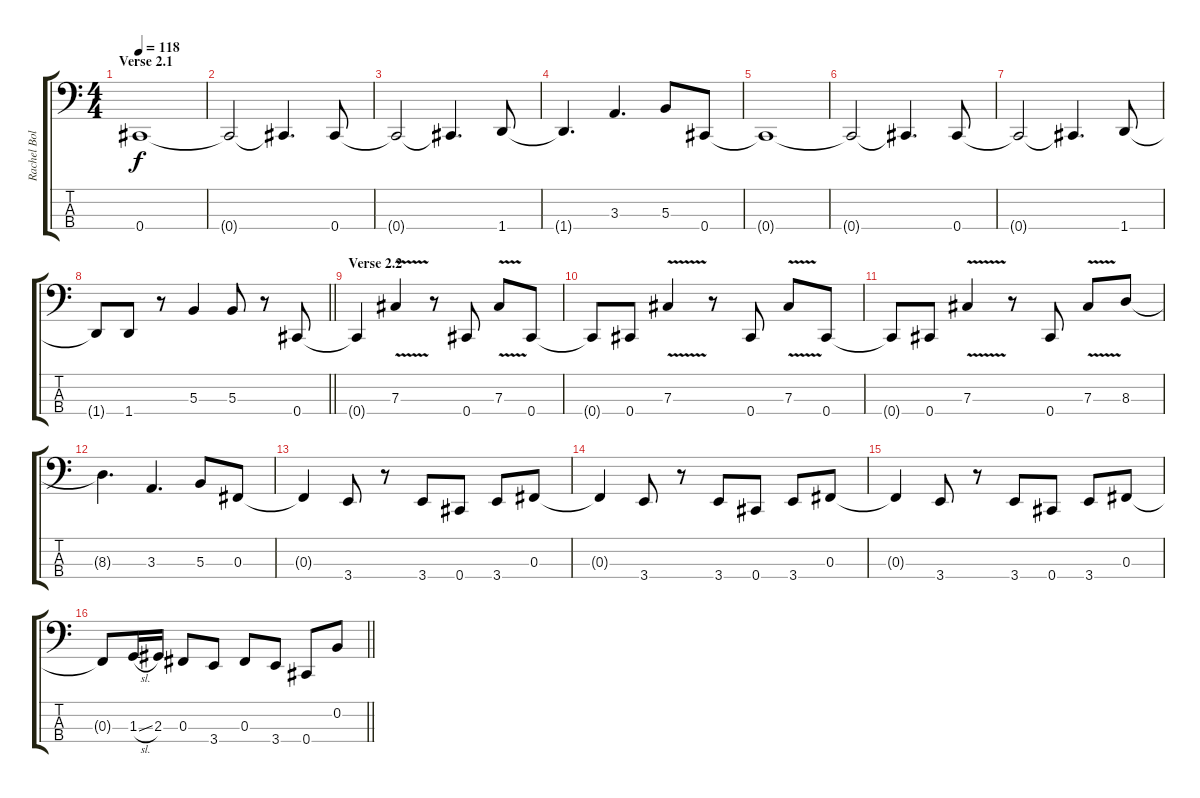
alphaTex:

\track ("Rachel Bolan" "Rachel Bol") {instrument electricbasspick}
\staff {score tabs}
\tuning (E2 B1 Gb1 Db1) {hide}
\ts (4 4)
\section ("" "Verse 2.1")
\tempo 118
\clef f4
\ks c
0.4.1{dy f} |
0.4{t}.2 0.4{t}.4{d} 0.4.8 |
0.4{t}.2 0.4{t}.4{d} 1.4.8 |
1.4{t}.4{d} 3.3.4{d} 5.3.8 0.4.8 |
0.4{t}.1 |
0.4{t}.2 0.4{t}.4{d} 0.4.8 |
0.4{t}.2 0.4{t}.4{d} 1.4.8 |
\barLineRight lightlight
1.4{t}.8 1.4.8 r.8 5.3.4 5.3.8 r.8 0.4.8 |
\section ("" "Verse 2.2")
0.4{t}.4 7.3{v}.4 r.8 0.4.8 7.3{v}.8 0.4.8 |
0.4{t}.8 0.4.8 7.3{v}.4 r.8 0.4.8 7.3{v}.8 0.4.8 |
0.4{t}.8 0.4.8 7.3{v}.4 r.8 0.4.8 7.3{v}.8 8.3.8 |
8.3{t}.4{d} 3.3.4{d} 5.3.8 0.3.8 |
0.3{t}.4 3.4.8 r.8 3.4.8 0.4.8 3.4.8 0.3.8 |
0.3{t}.4 3.4.8 r.8 3.4.8 0.4.8 3.4.8 0.3.8 |
0.3{t}.4 3.4.8 r.8 3.4.8 0.4.8 3.4.8 0.3.8 |
\barLineRight lightlight
0.3{t}.8 1.3{sl}.16 2.3.16 0.3.8 3.4.8 0.3.8 3.4.8 0.4.8 0.2.8
